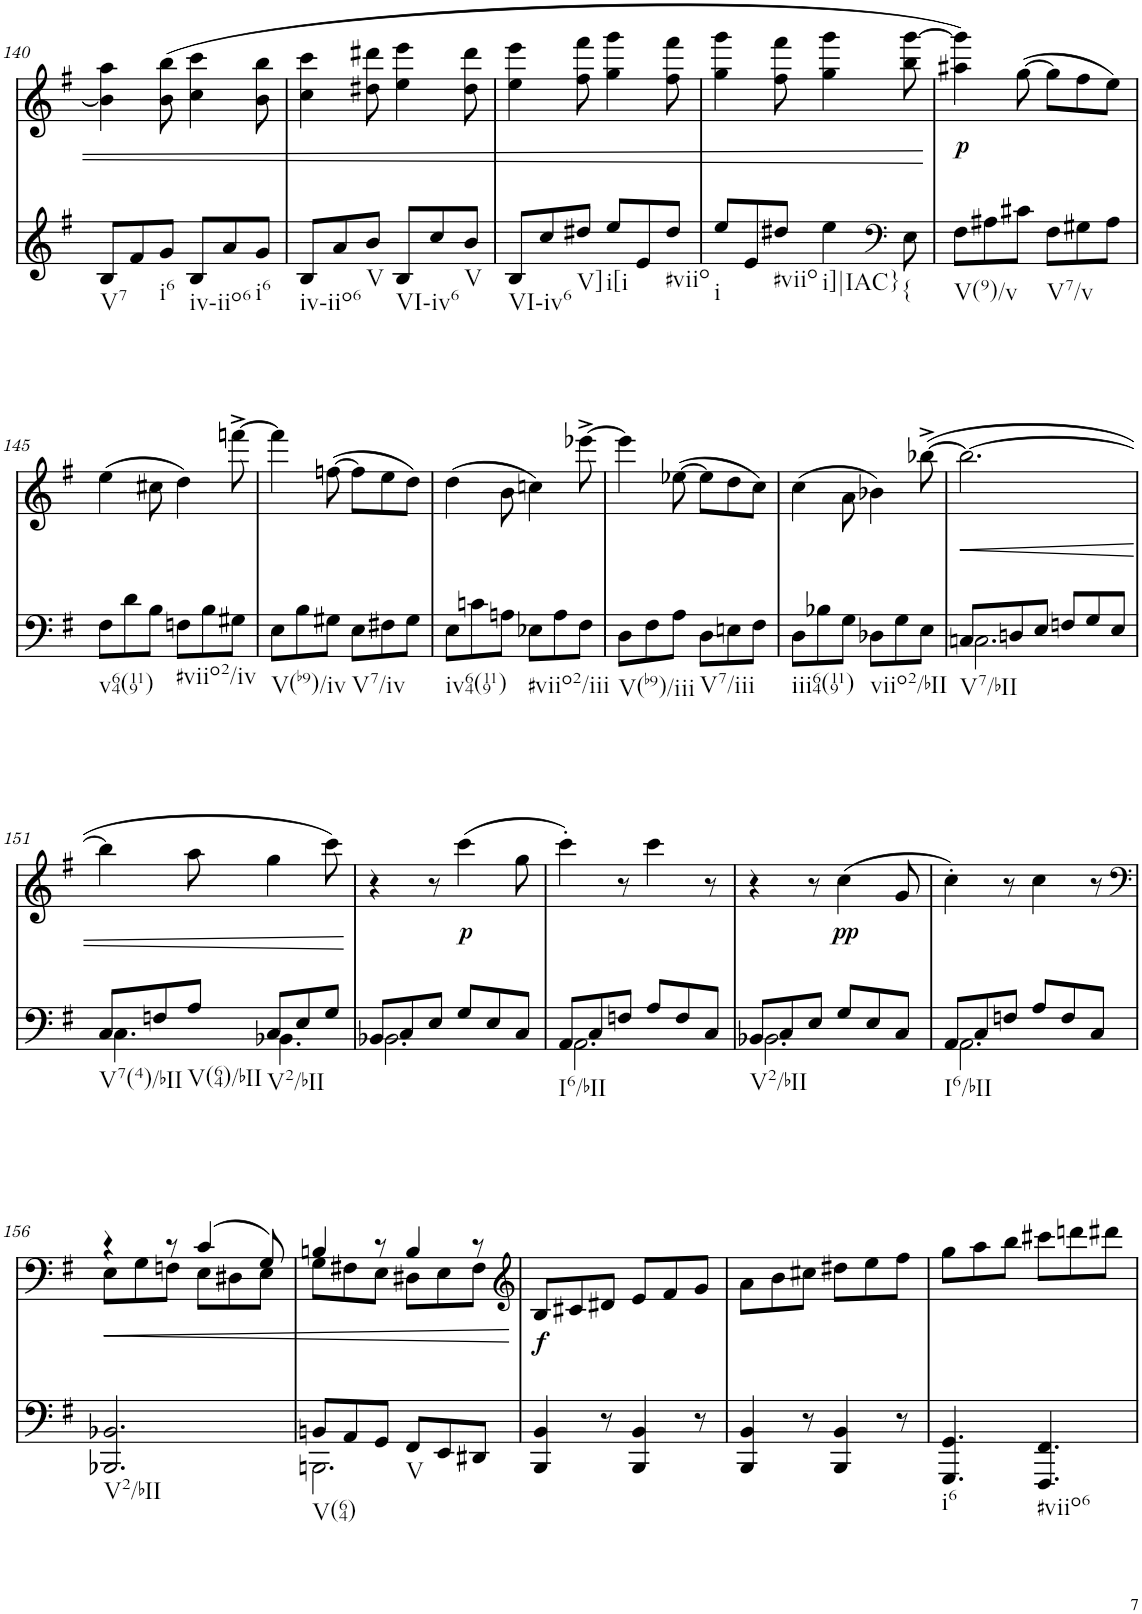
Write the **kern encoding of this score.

**kern	**kern	**text	**dynam
*part2	*part1	*part1	*part1
*staff2	*staff1	*staff1	*staff1
*I"piano	*I"piano	*	*
*I'Pno	*I'Pno	*	*
!!LO:PB:g=z
*clefG2	*clefG2	*	*
*k[f#]	*k[f#]	*	*
*e:	*e:	*	*
*M6/8	*M6/8	*	*
=140	=140	=140	=140
!LO:TX:b:t=V7	!	!	!
8B/L	4b\] 4aa\	.	.
8f#/	.	.	.
!LO:TX:b:t=i6	!	!	!
8g/J	(8b\ 8bb\	.	.
!LO:TX:b:t=iv-iio6	!	!	!
8B/L	4cc\ 4ccc\	.	.
8a/	.	.	.
!LO:TX:b:t=i6	!	!	!
8g/J	8b\ 8bb\	.	.
=141	=141	=141	=141
!LO:TX:b:t=iv-iio6	!	!	!
8B/L	4cc\ 4ccc\	.	.
8a/	.	.	.
!LO:TX:b:t=V	!	!	!
8b/J	8dd#X\ 8ddd#X\	.	.
!LO:TX:b:t=VI-iv6	!	!	!
8B/L	4ee\ 4eee\	.	.
8cc/	.	.	.
!LO:TX:b:t=V	!	!	!
8b/J	8dd#\ 8ddd#\	.	.
=142	=142	=142	=142
!LO:TX:b:t=VI-iv6	!	!	!
8B/L	4ee\ 4eee\	.	.
8cc/	.	.	.
!LO:TX:b:t=V]	!	!	!
8dd#X/J	8ff#\ 8fff#\	.	.
!LO:TX:b:t=i[i	!	!	!
8ee/L	4gg\ 4ggg\	.	.
8e/	.	.	.
!LO:TX:b:t=#viio	!	!	!
8dd#/J	8ff#\ 8fff#\	.	.
=143	=143	=143	=143
!LO:TX:b:t=i	!	!	!
8ee/L	4gg\ 4ggg\	.	.
8e/	.	.	.
!LO:TX:b:t=#viio	!	!	!
8dd#X/J	8ff#\ 8fff#\	.	.
!LO:TX:b:t=i]|IAC}	!	!	!
4ee\	4gg\ 4ggg\	.	.
*clefF4	*	*	*
!LO:TX:b:t={	!	!	!
8E\	8bb\ [8ggg\	.	.
=144	=144	=144	=144
!LO:TX:b:t=V(9)/v	!	!	!
!	!	!LO:LY:b	!
8F#\L	4aa#X\ 4ggg\])	.	.
8A#X\	.	.	.
8c#X\J	([8gg\	.	.
!LO:TX:b:t=V7/v	!	!	!
8F#\L	8gg\L]	.	.
8G#X\	8ff#\	.	.
8A#\J	8ee\J)	.	.
!!LO:LB:g=z
=145	=145	=145	=145
!LO:TX:b:t=v64(119)	!	!	!
8F#\L	(4ee\	.	.
8d\	.	.	.
8B\J	8cc#X\	.	.
!LO:TX:b:t=#viio2/iv	!	!	!
8Fn\L	4dd\)	.	.
8B\	.	.	.
8G#X\J	[8fffn^\	.	.
=146	=146	=146	=146
!LO:TX:b:t=V(b9)/iv	!	!	!
8E\L	4fff\]	.	.
8B\	.	.	.
8G#X\J	([8ffn\	.	.
!LO:TX:b:t=V7/iv	!	!	!
8E\L	8ff\L]	.	.
8F#X\	8ee\	.	.
8G#\J	8dd\J)	.	.
=147	=147	=147	=147
!LO:TX:b:t=iv64(119)	!	!	!
8E\L	(4dd\	.	.
8cn\	.	.	.
8An\J	8b\	.	.
!LO:TX:b:t=#viio2/iii	!	!	!
8E-X\L	4ccn\)	.	.
8A\	.	.	.
8F#\J	[8eee-X^\	.	.
=148	=148	=148	=148
!LO:TX:b:t=V(b9)/iii	!	!	!
8D\L	4eee-\]	.	.
8F#\	.	.	.
8A\J	([8ee-X\	.	.
!LO:TX:b:t=V7/iii	!	!	!
8D\L	8ee-\L]	.	.
8En\	8dd\	.	.
8F#\J	8cc\J)	.	.
=149	=149	=149	=149
!LO:TX:b:t=iii64(119)	!	!	!
8D\L	(4cc\	.	.
8B-X\	.	.	.
8G\J	8a\	.	.
!LO:TX:b:t=viio2/bII	!	!	!
8D-X\L	4b-X\)	.	.
8G\	.	.	.
8E\J	([8bb-X^\	.	.
=150	=150	=150	=150
*^	*	*	*
!LO:TX:b:t=V7/bII	!	!	!	!
!	!	!	!	!LO:HP:b
8Cn/L	2.Cn\	2.bb-\_	.	<
8Dn/	.	.	.	.
8E/J	.	.	.	.
8Fn/L	.	.	.	.
8G/	.	.	.	.
8E/J	.	.	.	.
!!LO:LB:g=z
=151	=151	=151	=151	=151
!LO:TX:b:t=V7(4)/bII	!	!	!	!
8C/L	4.C\	4bb-\]	.	.
8Fn/	.	.	.	.
!LO:TX:b:t=V(64)/bII	!	!	!	!
8A/J	.	8aa\	.	.
!LO:TX:b:t=V2/bII	!	!	!	!
8C/L	4.BB-X\	4gg\	.	.
8E/	.	.	.	.
8G/J	.	8ccc\)	.	.
*v	*v	*	*	*
.	.	.	[
=152	=152	=152	=152
*^	*	*	*
8BB-X/L	2.BB-\	4r	.	.
8C/	.	.	.	.
8E/J	.	8r	.	.
!	!	!	!LO:LY:b	!
8G/L	.	(4ccc\	.	.
8E/	.	.	.	.
8C/J	.	8gg\	.	.
=153	=153	=153	=153	=153
!LO:TX:b:t=I6/bII	!	!	!	!
8AA/L	2.AA\	4ccc'\)	.	.
8C/	.	.	.	.
8Fn/J	.	8r	.	.
8A/L	.	4ccc\	.	.
8F/	.	.	.	.
8C/J	.	8r	.	.
=154	=154	=154	=154	=154
!LO:TX:b:t=V2/bII	!	!	!	!
8BB-X/L	2.BB-\	4r	.	.
8C/	.	.	.	.
8E/J	.	8r	.	.
!	!	!	!LO:LY:b	!
8G/L	.	(4cc\	.	.
8E/	.	.	.	.
8C/J	.	8g/	.	.
=155	=155	=155	=155	=155
!LO:TX:b:t=I6/bII	!	!	!	!
8AA/L	2.AA\	4cc'\)	.	.
8C/	.	.	.	.
8Fn/J	.	8r	.	.
8A/L	.	4cc\	.	.
8F/	.	.	.	.
8C/J	.	8r	.	.
*v	*v	*	*	*
!!LO:LB:g=z
=156	=156	=156	=156
*	*clefF4	*	*
!LO:TX:b:t=V2/bII	!	!	!
!	!	!	!LO:HP:b
*	*^	*	*
2.BBB-X/ 2.BB-X/	4r	8E\L	.	<
.	.	8G\	.	.
.	8r	8Fn\J	.	.
.	(4c/	8E\L	.	.
.	.	8D#X\	.	.
.	8G/)	8E\J	.	.
=157	=157	=157	=157	=157
*^	*	*	*	*
!LO:TX:b:t=V(64)	!	!	!	!	!
8BBn/L	2.BBBn\	4Bn/	8G\L	.	.
8AA/	.	.	8F#X\	.	.
8GG/J	.	8r	8E\J	.	.
!LO:TX:b:t=V	!	!	!	!	!
8FF#/L	.	4B/	8D#X\L	.	.
8EE/	.	.	8E\	.	.
8DD#X/J	.	8r	8F#\J	.	.
*v	*v	*	*	*	*
*	*v	*v	*	*
.	.	.	[
=158	=158	=158	=158
*	*clefG2	*	*
!	!	!LO:LY:b	!
4BBB/ 4BB/	8B/L	.	.
.	8c#X/	.	.
8r	8d#X/J	.	.
4BBB/ 4BB/	8e/L	.	.
.	8f#/	.	.
8r	8g/J	.	.
=159	=159	=159	=159
4BBB/ 4BB/	8a\L	.	.
.	8b\	.	.
8r	8cc#X\J	.	.
4BBB/ 4BB/	8dd#X\L	.	.
.	8ee\	.	.
8r	8ff#\J	.	.
=160	=160	=160	=160
!LO:TX:b:t=i6	!	!	!
4.GGG/ 4.GG/	8gg\L	.	.
.	8aa\	.	.
.	8bb\J	.	.
!LO:TX:b:t=#viio6	!	!	!
4.FFF#/ 4.FF#/	8ccc#X\L	.	.
.	8dddn\	.	.
.	8ddd#X\J	.	.
=	=	=	=
*-	*-	*-	*-
